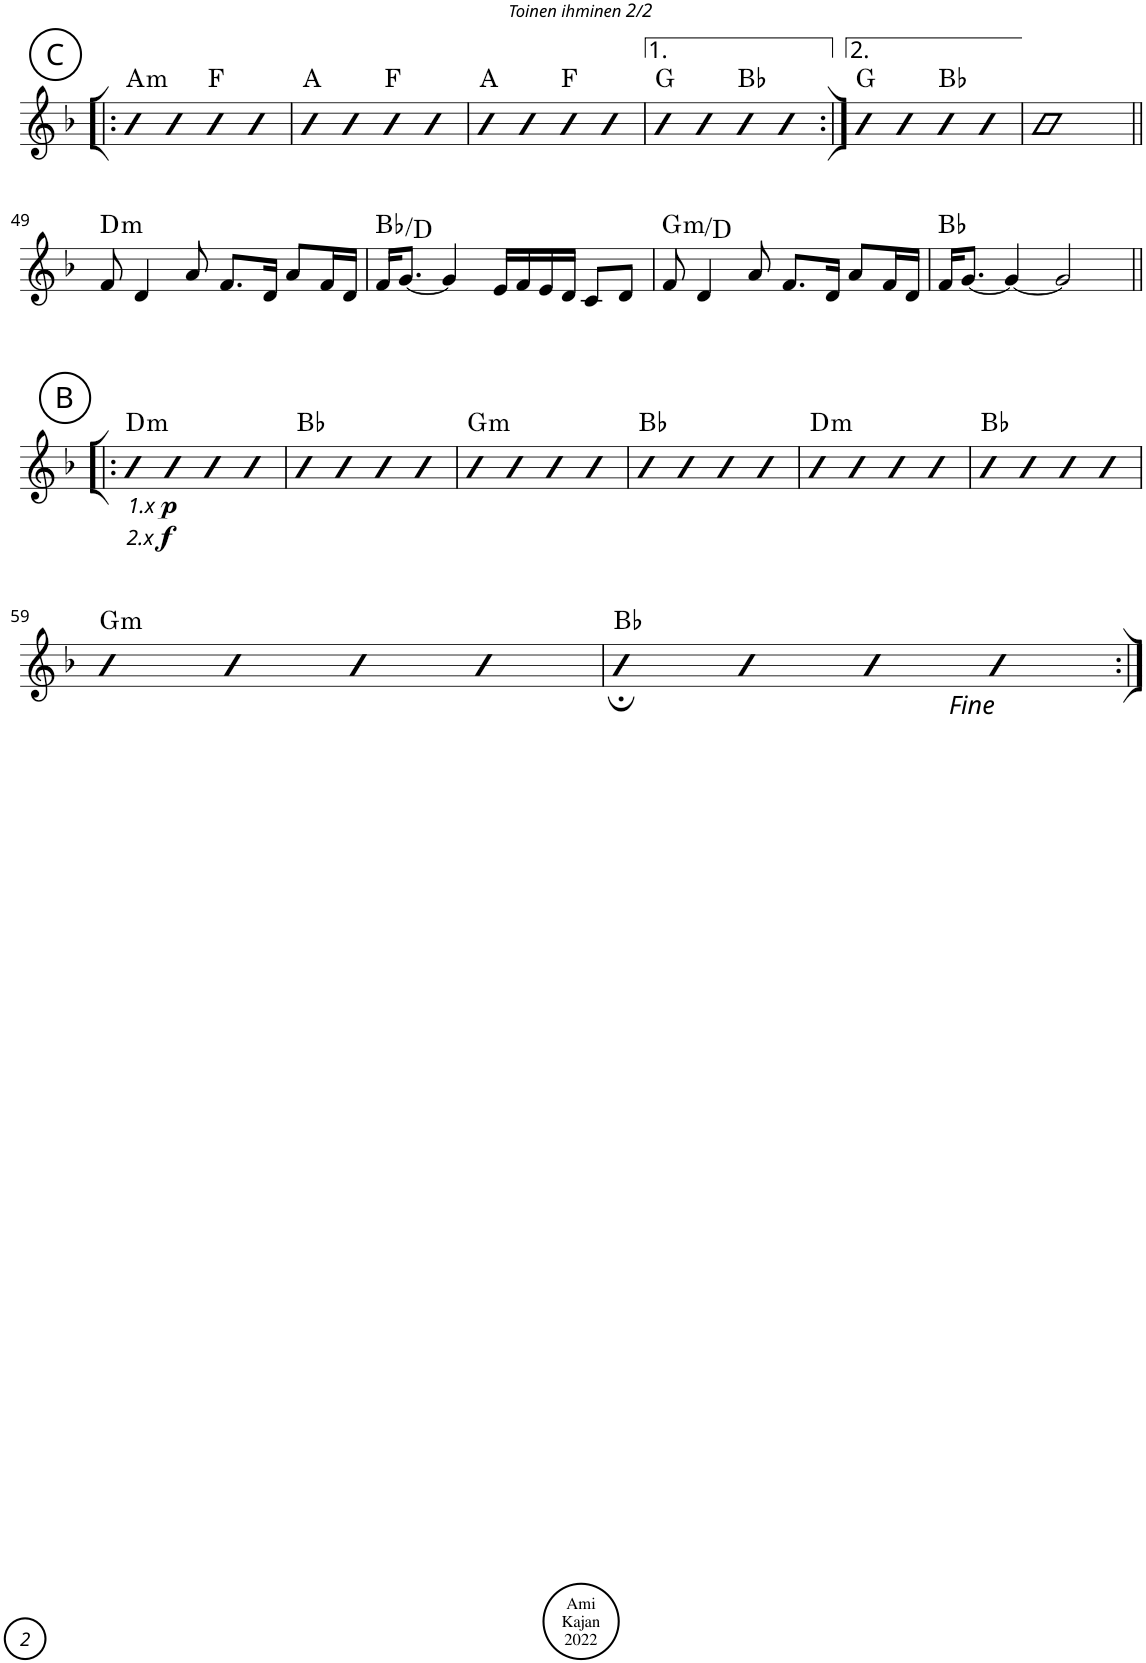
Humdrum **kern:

**kern	**dynam	**harte
*part1	*part1	*part1
*staff1	*staff1	*
*I"Piano	*	*
*I'Pno.	*	*
!!LO:PB:g=z
*clefG2	*	*
*k[b-]	*	*
*M4/4	*	*
!!LO:REH:place=s1:a:cj:enc=circle:fs=14:t=C
=43!|:	=43!|:	=43!|:
!	!	!LO:H:kt=m
4DD	.	A:min
4DD	.	.
4DD	.	F:maj
4DD	.	.
=44	=44	=44
4DD	.	A:maj
4DD	.	.
4DD	.	F:maj
4DD	.	.
=45	=45	=45
4DD	.	A:maj
4DD	.	.
4DD	.	F:maj
4DD	.	.
=46	=46	=46
4DD	.	G:maj
4DD	.	.
4DD	.	Bb:maj
4DD	.	.
=47:|!	=47:|!	=47:|!
4DD	.	G:maj
4DD	.	.
4DD	.	Bb:maj
4DD	.	.
=48	=48	=48
1DD	.	.
!!LO:LB:g=z
=49||	=49||	=49||
!	!	!LO:H:kt=m
8f/	.	D:min
4d/	.	.
8a/	.	.
8.f/L	.	.
16d/Jk	.	.
8a/L	.	.
16f/L	.	.
16d/JJ	.	.
=50	=50	=50
16f/KL	.	Bb:maj/3
[8.g/J	.	.
4g/]	.	.
16e/LL	.	.
16f/	.	.
16e/	.	.
16d/JJ	.	.
8c/L	.	.
8d/J	.	.
=51	=51	=51
!	!	!LO:H:kt=m
8f/	.	G:min/5
4d/	.	.
8a/	.	.
8.f/L	.	.
16d/Jk	.	.
8a/L	.	.
16f/L	.	.
16d/JJ	.	.
=52	=52	=52
16f/KL	.	Bb:maj
[8.g/J	.	.
4g/_	.	.
2g/]	.	.
!!LO:LB:g=z
!!LO:REH:place=s1:a:cj:enc=circle:fs=14:t=B
=53!|:	=53!|:	=53!|:
!	!LO:DY:b	!
!	!LO:DY:n=1:b	!
!	!LO:DY:n=2:b	!
!	!LO:DY:n=3:b	!LO:H:kt=m
4DD	other-dynamics p other-dynamics f	D:min
4DD	.	.
4DD	.	.
4DD	.	.
=54	=54	=54
4DD	.	Bb:maj
4DD	.	.
4DD	.	.
4DD	.	.
=55	=55	=55
!	!	!LO:H:kt=m
4DD	.	G:min
4DD	.	.
4DD	.	.
4DD	.	.
=56	=56	=56
4DD	.	Bb:maj
4DD	.	.
4DD	.	.
4DD	.	.
=57	=57	=57
!	!	!LO:H:kt=m
4DD	.	D:min
4DD	.	.
4DD	.	.
4DD	.	.
=58	=58	=58
4DD	.	Bb:maj
4DD	.	.
4DD	.	.
4DD	.	.
!!LO:LB:g=z
=59	=59	=59
!	!	!LO:H:kt=m
4DD	.	G:min
4DD	.	.
4DD	.	.
4DD	.	.
=60	=60	=60
4DD;	.	Bb:maj
4DD	.	.
4DD	.	.
4DD	.	.
=:|!	=:|!	=:|!
*-	*-	*-
